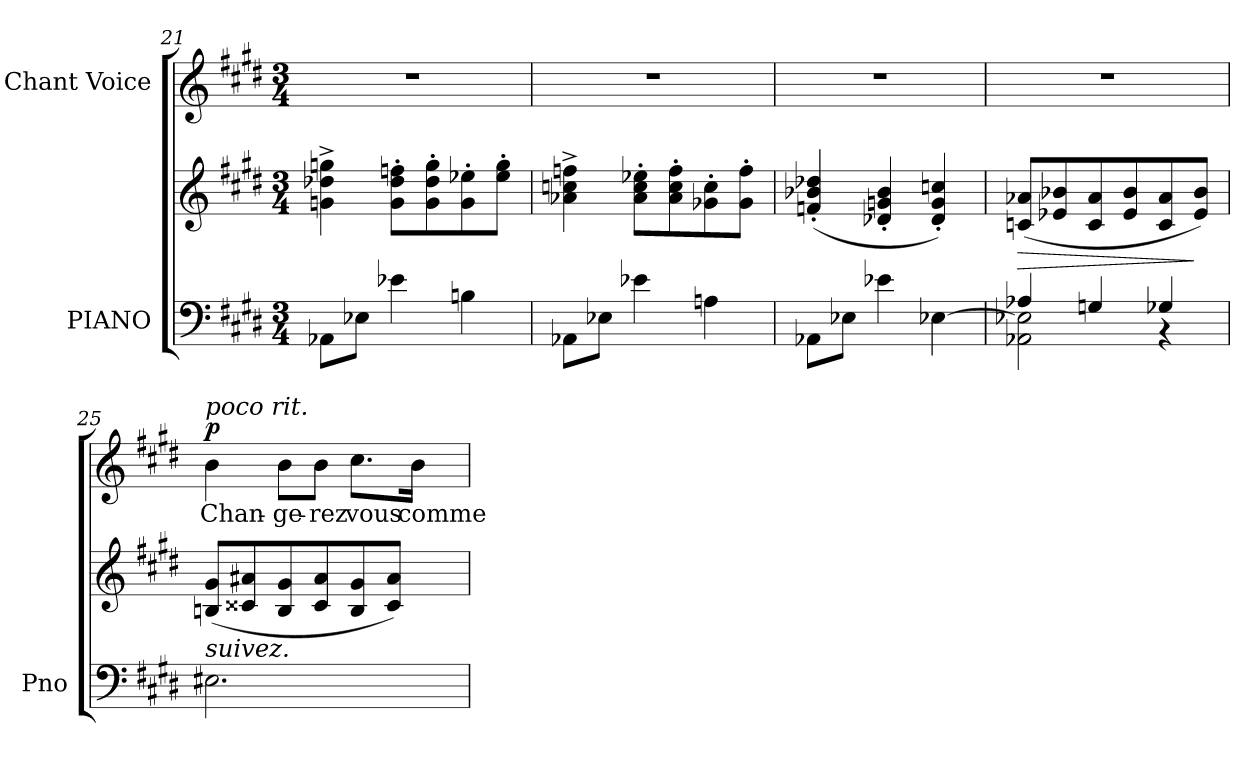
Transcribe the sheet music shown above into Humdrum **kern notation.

**kern	**kern	**dynam	**kern	**text	**dynam
*part2	*part2	*part2	*part1	*part1	*part1
*staff3	*staff2	*staff2/3	*staff1	*staff1	*staff1
*I"PIANO	*	*	*I"Chant Voice	*	*
*I'Pno	*	*	*	*	*
*clefF4	*clefG2	*	*clefG2	*	*
*k[f#c#g#d#]	*k[f#c#g#d#]	*	*k[f#c#g#d#]	*	*
*M3/4	*M3/4	*	*M3/4	*	*
=21	=21	=21	=21	=21	=21
8AA-X\L	4gn\^ 4dd-X\^ 4ggn\^	.	2.r	.	.
8E-X\J	.	.	.	.	.
4e-X\	8g\' 8dd-\' 8ffn\'L	.	.	.	.
.	8g\' 8dd-\' 8gg\'	.	.	.	.
4Bn\	8g\' 8ee-X\'	.	.	.	.
.	8ee-\' 8gg\'J	.	.	.	.
=22	=22	=22	=22	=22	=22
8AA-X\L	4a-X\^ 4ccn\^ 4ffn\^	.	2.r	.	.
8E-X\J	.	.	.	.	.
4e-X\	8a-\' 8cc\' 8ee-X\'L	.	.	.	.
.	8a-\' 8cc\' 8ff\'	.	.	.	.
4An\	8g-X\' 8cc\'	.	.	.	.
.	8g-\' 8ff\'J	.	.	.	.
=23	=23	=23	=23	=23	=23
8AA-X\L	(>4fn/' 4b-X/' 4dd-X/'	.	2.r	.	.
8E-X\J	.	.	.	.	.
4e-X\	4d-X/' 4gn/' 4b-/'	.	.	.	.
[4E-X\	4d-/' 4g/' 4ccn/')	.	.	.	.
=24	=24	=24	=24	=24	=24
*^	*	*	*	*	*
!	!	!	!LO:HP:b	!	!	!
4A-X/	2AA-X\ 2E-X\]	(<8cn/ 8a-X/L	>	2.r	.	.
.	.	8e-X/ 8b-X/	.	.	.	.
4Gn/	.	8c/ 8a-/	.	.	.	.
.	.	8e-/ 8b-/	.	.	.	.
4G-X/	4r	8c/ 8a-/	.	.	.	.
.	.	8e-/ 8b-/J)	]	.	.	.
*v	*v	*	*	*	*	*
!!LO:LB:g=z
=25	=25	=25	=25	=25	=25
!	!	!	!LO:TX:a:i:t=poco rit.	!	!
!LO:TX:a:i:t=suivez.	!	!	!	!	!
!	!	!	!	!LO:LY:b	!LO:DY:a
2.E#X\	(<8Bn/ 8g#/L	.	4b\	Chan-	p
.	8c##X/ 8a#X/	.	.	.	.
!	!	!	!	!LO:LY:b	!
.	8B/ 8g#/	.	8b\L	-ge-	.
!	!	!	!	!LO:LY:b	!
.	8c##/ 8a#/	.	8b\J	-rez	.
!	!	!	!	!LO:LY:b	!
.	8B/ 8g#/	.	8.cc#\L	vous	.
.	8c##/ 8a#/J)	.	.	.	.
!	!	!	!	!LO:LY:b	!
.	.	.	16b\Jk	comme	.
=	=	=	=	=	=
*-	*-	*-	*-	*-	*-
